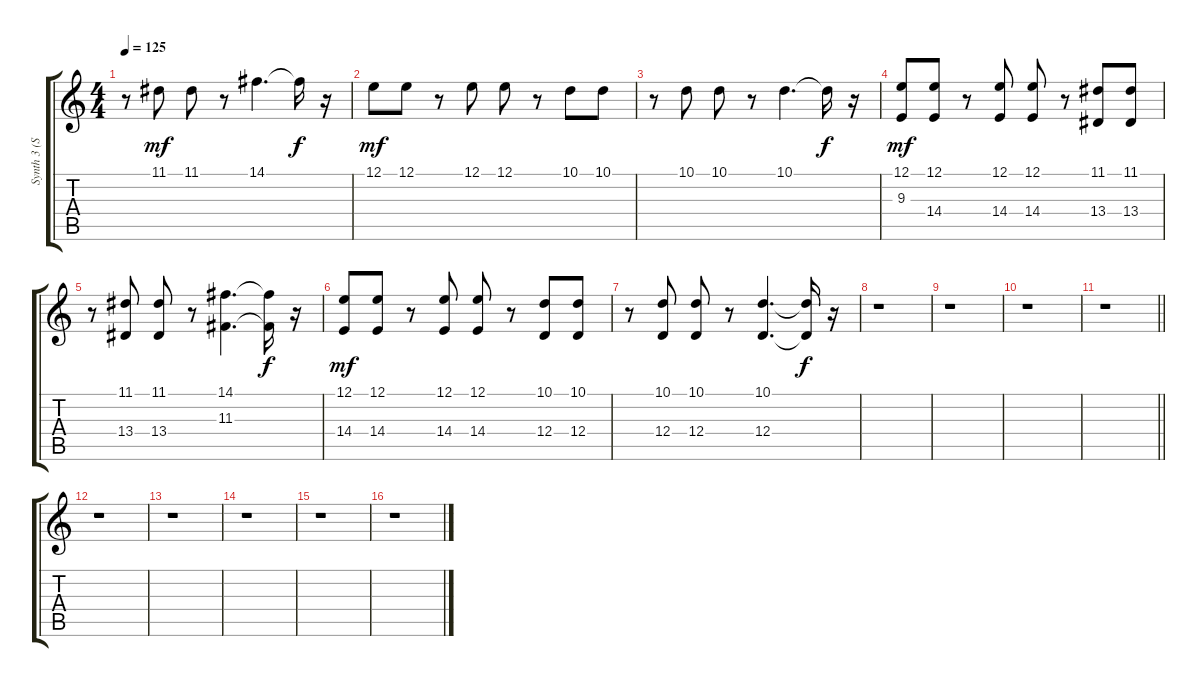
\track ("Synth 3 (Strings)" "Synth 3 (S") {instrument stringensemble1}
\staff {score tabs}
\tuning (E4 B3 G3 D3 A2 E2) {hide}
\ts (4 4)
\tempo 125
\clef g2
\ks c
r.8{dy mf} 11.1.8 11.1.8 r.8 14.1.4{d} 14.1{t}.16{dy f} r.16 |
12.1.8{dy mf} 12.1.8 r.8 12.1.8 12.1.8 r.8 10.1.8 10.1.8 |
r.8 10.1.8 10.1.8 r.8 10.1.4{d} 10.1{t}.16{dy f} r.16 |
(12.1 9.3).8{dy mf} (12.1 14.4).8 r.8 (12.1 14.4).8 (12.1 14.4).8 r.8 (11.1 13.4).8 (11.1 13.4).8 |
r.8 (11.1 13.4).8 (11.1 13.4).8 r.8 (14.1 11.3).4{d} (14.1{t} 11.3{t}).16{dy f} r.16 |
(12.1 14.4).8{dy mf} (12.1 14.4).8 r.8 (12.1 14.4).8 (12.1 14.4).8 r.8 (10.1 12.4).8 (10.1 12.4).8 |
r.8 (10.1 12.4).8 (10.1 12.4).8 r.8 (10.1 12.4).4{d} (10.1{t} 12.4{t}).16{dy f} r.16 |
r.1 |
r.1 |
r.1 |
\barLineRight lightlight
r.1 |
r.1 |
r.1 |
r.1 |
r.1 |
r.1
